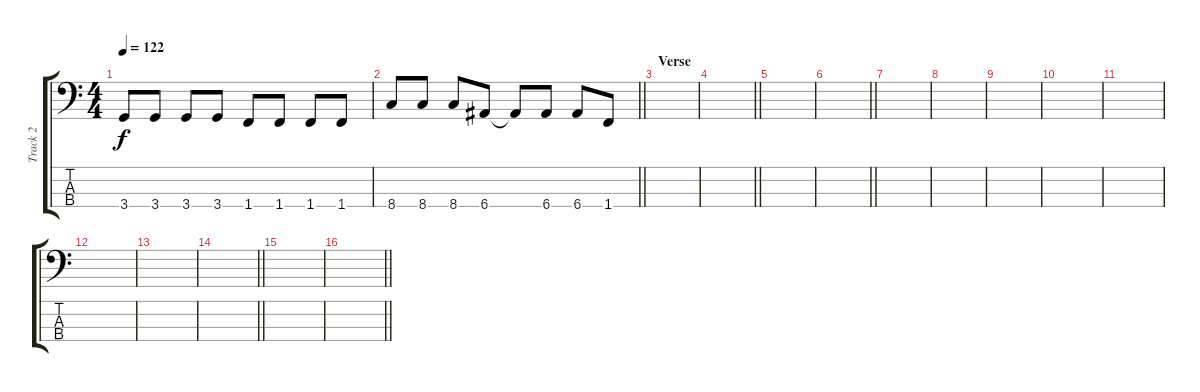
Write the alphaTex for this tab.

\track ("Track 2" "Track 2") {instrument electricbassfinger}
\staff {score tabs}
\tuning (G2 D2 A1 E1) {hide}
\ts (4 4)
\tempo 122
\clef f4
\ks c
3.4.8{dy f} 3.4.8 3.4.8 3.4.8 1.4.8 1.4.8 1.4.8 1.4.8 |
\barLineRight lightlight
8.4.8 8.4.8 8.4.8 6.4.8 6.4{t}.8 6.4.8 6.4.8 1.4.8 |
\section ("" "Verse")
|
\barLineRight lightlight
|
|
\barLineRight lightlight
|
|
|
|
|
|
|
|
\barLineRight lightlight
|
|
\barLineRight lightlight
